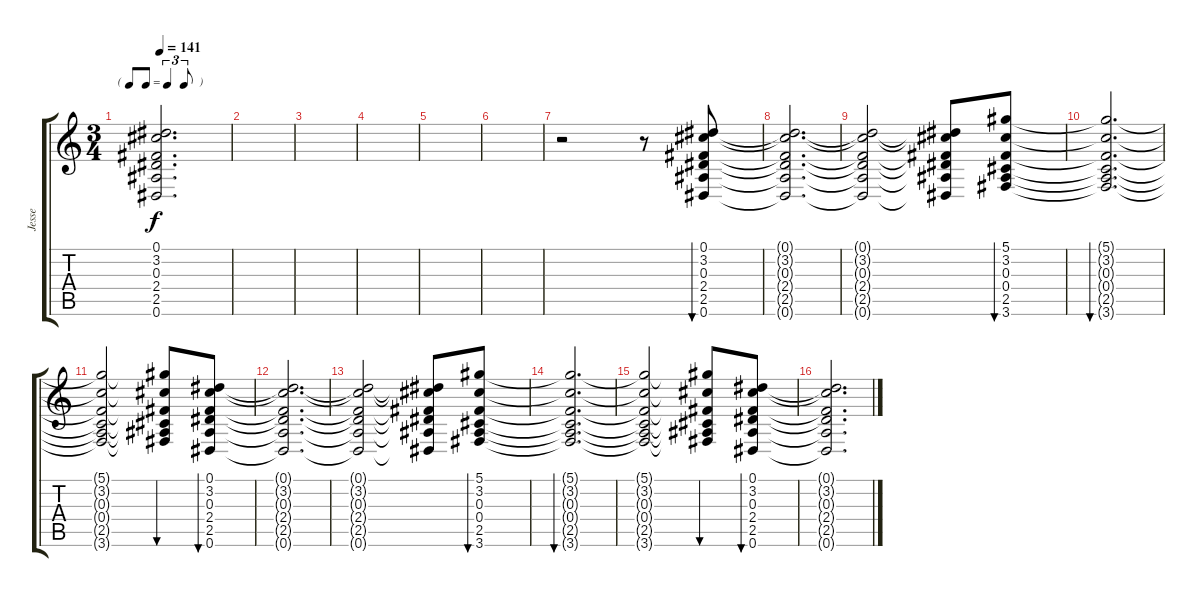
\track ("Jesse" "Jesse") {instrument distortionguitar}
\staff {score tabs}
\tuning (Eb4 Bb3 Gb3 Db3 Ab2 Eb2) {hide}
\ts (3 4)
\tf triplet8th
\tempo 141
\clef g2
\ks c
(0.1{t} 3.2{t} 0.3{t} 2.4{t} 2.5{t} 0.6{t}).2{d dy f} |
|
|
|
|
|
r.2 r.8 (0.1 3.2 0.3 2.4 2.5 0.6).8{bu 480} |
(0.1{t} 3.2{t} 0.3{t} 2.4{t} 2.5{t} 0.6{t}).2{d} |
(0.1{t} 3.2{t} 0.3{t} 2.4{t} 2.5{t} 0.6{t}).2 (0.1{t} 3.2{t} 0.3{t} 2.4{t} 2.5{t} 0.6{t}).8 (5.1 3.2 0.3 0.4 2.5 3.6).8{bu 480} |
(5.1{t} 3.2{t} 0.3{t} 0.4{t} 2.5{t} 3.6{t}).2{d bu 480} |
(5.1{t} 3.2{t} 0.3{t} 0.4{t} 2.5{t} 3.6{t}).2 (5.1{t} 3.2{t} 0.3{t} 0.4{t} 2.5{t} 3.6{t}).8{bu 480} (0.1 3.2 0.3 2.4 2.5 0.6).8{bu 480} |
(0.1{t} 3.2{t} 0.3{t} 2.4{t} 2.5{t} 0.6{t}).2{d} |
(0.1{t} 3.2{t} 0.3{t} 2.4{t} 2.5{t} 0.6{t}).2 (0.1{t} 3.2{t} 0.3{t} 2.4{t} 2.5{t} 0.6{t}).8 (5.1 3.2 0.3 0.4 2.5 3.6).8{bu 480} |
(5.1{t} 3.2{t} 0.3{t} 0.4{t} 2.5{t} 3.6{t}).2{d bu 480} |
(5.1{t} 3.2{t} 0.3{t} 0.4{t} 2.5{t} 3.6{t}).2 (5.1{t} 3.2{t} 0.3{t} 0.4{t} 2.5{t} 3.6{t}).8{bu 480} (0.1 3.2 0.3 2.4 2.5 0.6).8{bu 480} |
(0.1{t} 3.2{t} 0.3{t} 2.4{t} 2.5{t} 0.6{t}).2{d}
